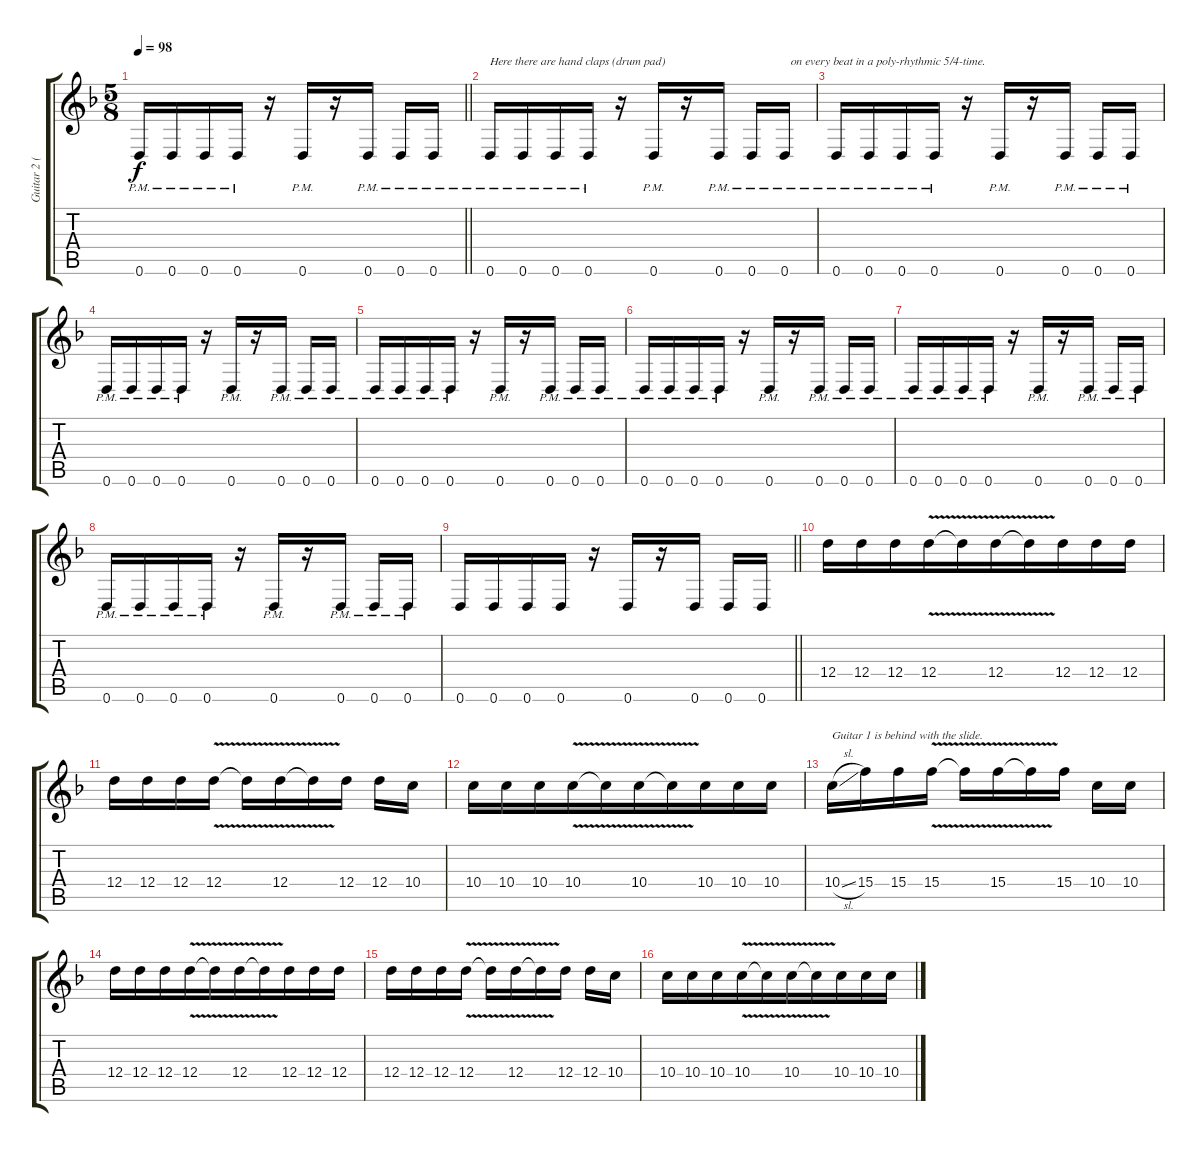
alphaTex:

\track ("Guitar 2 (right)" "Guitar 2 (") {instrument distortionguitar}
\staff {score tabs}
\tuning (E4 B3 G3 D3 A2 D2) {hide}
\ts (5 8)
\tempo 98
\clef g2
\barLineRight lightlight
\ks dminor
0.6{pm}.16{dy f} 0.6{pm}.16{beam merge} 0.6{pm}.16 0.6{pm}.16{beam split} r.16 0.6{pm}.16{beam merge} r.16 0.6{pm}.16{beam split} 0.6{pm}.16 0.6{pm}.16 |
0.6{pm}.16{txt "Here there are hand claps (drum pad)"} 0.6{pm}.16{beam merge} 0.6{pm}.16 0.6{pm}.16{beam split} r.16 0.6{pm}.16{beam merge} r.16 0.6{pm}.16{beam split} 0.6{pm}.16 0.6{pm}.16{txt "  on every beat in a poly-rhythmic 5/4-time."} |
0.6{pm}.16 0.6{pm}.16{beam merge} 0.6{pm}.16 0.6{pm}.16{beam split} r.16 0.6{pm}.16{beam merge} r.16 0.6{pm}.16{beam split} 0.6{pm}.16 0.6{pm}.16 |
0.6{pm}.16 0.6{pm}.16{beam merge} 0.6{pm}.16 0.6{pm}.16{beam split} r.16 0.6{pm}.16{beam merge} r.16 0.6{pm}.16{beam split} 0.6{pm}.16 0.6{pm}.16 |
0.6{pm}.16 0.6{pm}.16{beam merge} 0.6{pm}.16 0.6{pm}.16{beam split} r.16 0.6{pm}.16{beam merge} r.16 0.6{pm}.16{beam split} 0.6{pm}.16 0.6{pm}.16 |
0.6{pm}.16 0.6{pm}.16{beam merge} 0.6{pm}.16 0.6{pm}.16{beam split} r.16 0.6{pm}.16{beam merge} r.16 0.6{pm}.16{beam split} 0.6{pm}.16 0.6{pm}.16 |
0.6{pm}.16 0.6{pm}.16{beam merge} 0.6{pm}.16 0.6{pm}.16{beam split} r.16 0.6{pm}.16{beam merge} r.16 0.6{pm}.16{beam split} 0.6{pm}.16 0.6{pm}.16 |
0.6{pm}.16 0.6{pm}.16{beam merge} 0.6{pm}.16 0.6{pm}.16{beam split} r.16 0.6{pm}.16{beam merge} r.16 0.6{pm}.16{beam split} 0.6{pm}.16 0.6{pm}.16 |
\barLineRight lightlight
0.6.16 0.6.16{beam merge} 0.6.16 0.6.16{beam split} r.16 0.6.16{beam merge} r.16 0.6.16{beam split} 0.6.16 0.6.16 |
12.4.16 12.4.16{beam merge} 12.4.16 12.4{v}.16 12.4{t}.16 12.4{v}.16{beam merge} 12.4{t}.16 12.4.16 12.4.16 12.4.16 |
12.4.16 12.4.16{beam merge} 12.4.16 12.4{v}.16{beam split} 12.4{t}.16 12.4{v}.16{beam merge} 12.4{t}.16 12.4.16{beam split} 12.4.16 10.4.16 |
10.4.16 10.4.16{beam merge} 10.4.16 10.4{v}.16 10.4{t}.16 10.4{v}.16{beam merge} 10.4{t}.16 10.4.16 10.4.16 10.4.16 |
10.4{sl}.16{txt "Guitar 1 is behind with the slide."} 15.4.16{beam merge} 15.4.16 15.4{v}.16{beam split} 15.4{t}.16 15.4{v}.16{beam merge} 15.4{t}.16 15.4.16{beam split} 10.4.16 10.4.16 |
12.4.16 12.4.16{beam merge} 12.4.16 12.4{v}.16 12.4{t}.16 12.4{v}.16{beam merge} 12.4{t}.16 12.4.16 12.4.16 12.4.16 |
12.4.16 12.4.16{beam merge} 12.4.16 12.4{v}.16{beam split} 12.4{t}.16 12.4{v}.16{beam merge} 12.4{t}.16 12.4.16{beam split} 12.4.16 10.4.16 |
10.4.16 10.4.16{beam merge} 10.4.16 10.4{v}.16 10.4{t}.16 10.4{v}.16{beam merge} 10.4{t}.16 10.4.16 10.4.16 10.4.16
